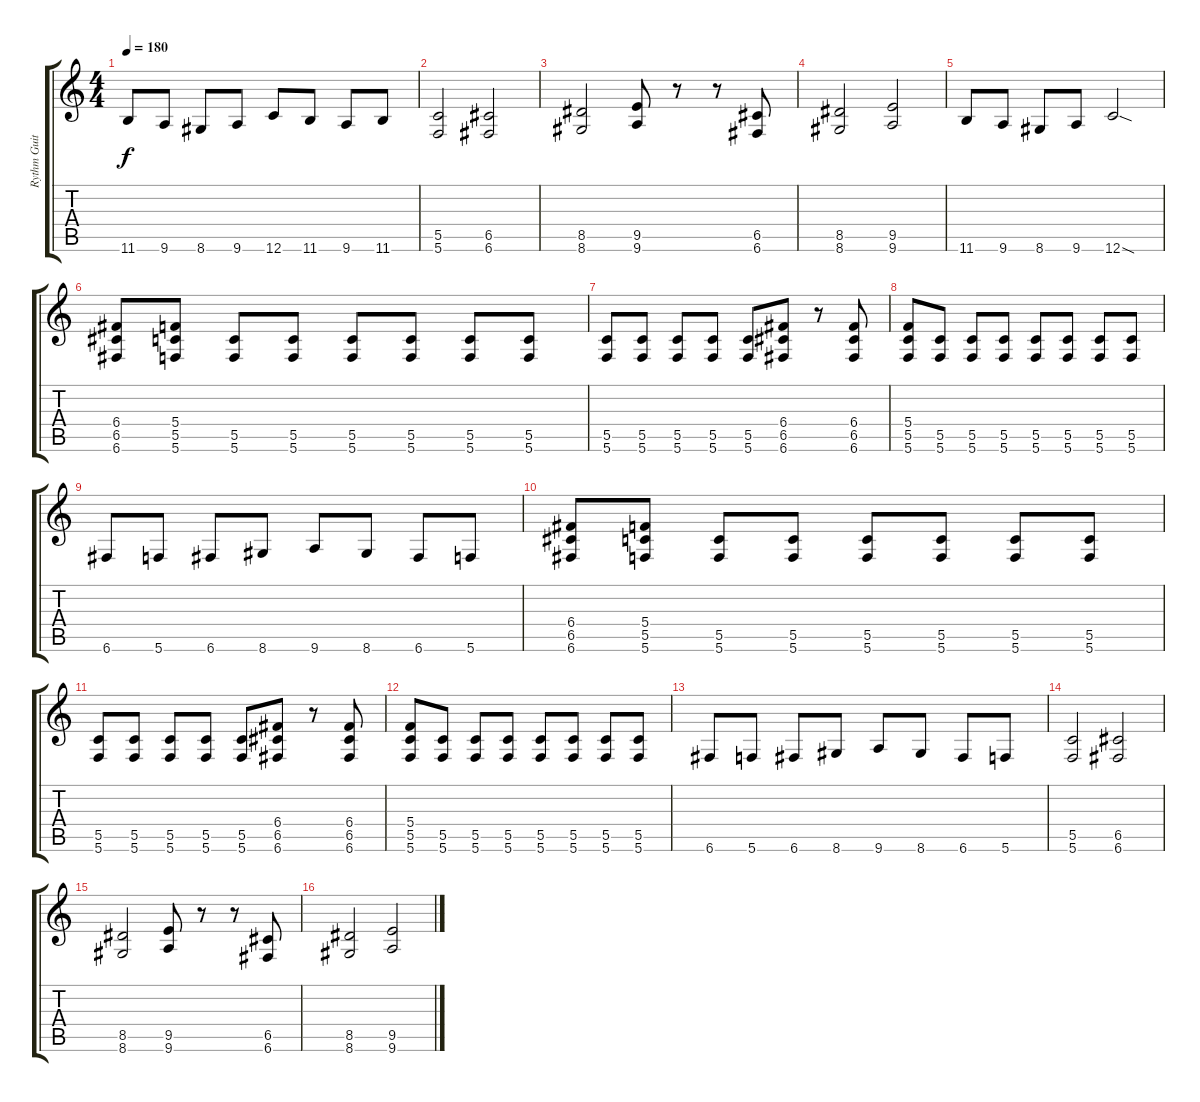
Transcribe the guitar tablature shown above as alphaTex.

\track ("Rythm Guitar" "Rythm Guit") {instrument distortionguitar}
\staff {score tabs}
\tuning (D4 A3 F3 C3 G2 C2) {hide}
\ts (4 4)
\tempo 180
\clef g2
\ks c
11.6.8{dy f} 9.6.8 8.6.8 9.6.8 12.6.8 11.6.8 9.6.8 11.6.8 |
(5.5 5.6).2 (6.5 6.6).2 |
(8.5 8.6).2 (9.5 9.6).8 r.8 r.8 (6.5 6.6).8 |
(8.5 8.6).2 (9.5 9.6).2 |
11.6.8 9.6.8 8.6.8 9.6.8 12.6{sod}.2 |
(6.4 6.5 6.6).8 (5.4 5.5 5.6).8 (5.5 5.6).8 (5.5 5.6).8 (5.5 5.6).8 (5.5 5.6).8 (5.5 5.6).8 (5.5 5.6).8 |
(5.5 5.6).8 (5.5 5.6).8 (5.5 5.6).8 (5.5 5.6).8 (5.5 5.6).8 (6.4 6.5 6.6).8 r.8 (6.4 6.5 6.6).8 |
(5.4 5.5 5.6).8 (5.5 5.6).8 (5.5 5.6).8 (5.5 5.6).8 (5.5 5.6).8 (5.5 5.6).8 (5.5 5.6).8 (5.5 5.6).8 |
6.6.8 5.6.8 6.6.8 8.6.8 9.6.8 8.6.8 6.6.8 5.6.8 |
(6.4 6.5 6.6).8 (5.4 5.5 5.6).8 (5.5 5.6).8 (5.5 5.6).8 (5.5 5.6).8 (5.5 5.6).8 (5.5 5.6).8 (5.5 5.6).8 |
(5.5 5.6).8 (5.5 5.6).8 (5.5 5.6).8 (5.5 5.6).8 (5.5 5.6).8 (6.4 6.5 6.6).8 r.8 (6.4 6.5 6.6).8 |
(5.4 5.5 5.6).8 (5.5 5.6).8 (5.5 5.6).8 (5.5 5.6).8 (5.5 5.6).8 (5.5 5.6).8 (5.5 5.6).8 (5.5 5.6).8 |
6.6.8 5.6.8 6.6.8 8.6.8 9.6.8 8.6.8 6.6.8 5.6.8 |
(5.5 5.6).2 (6.5 6.6).2 |
(8.5 8.6).2 (9.5 9.6).8 r.8 r.8 (6.5 6.6).8 |
(8.5 8.6).2 (9.5 9.6).2
